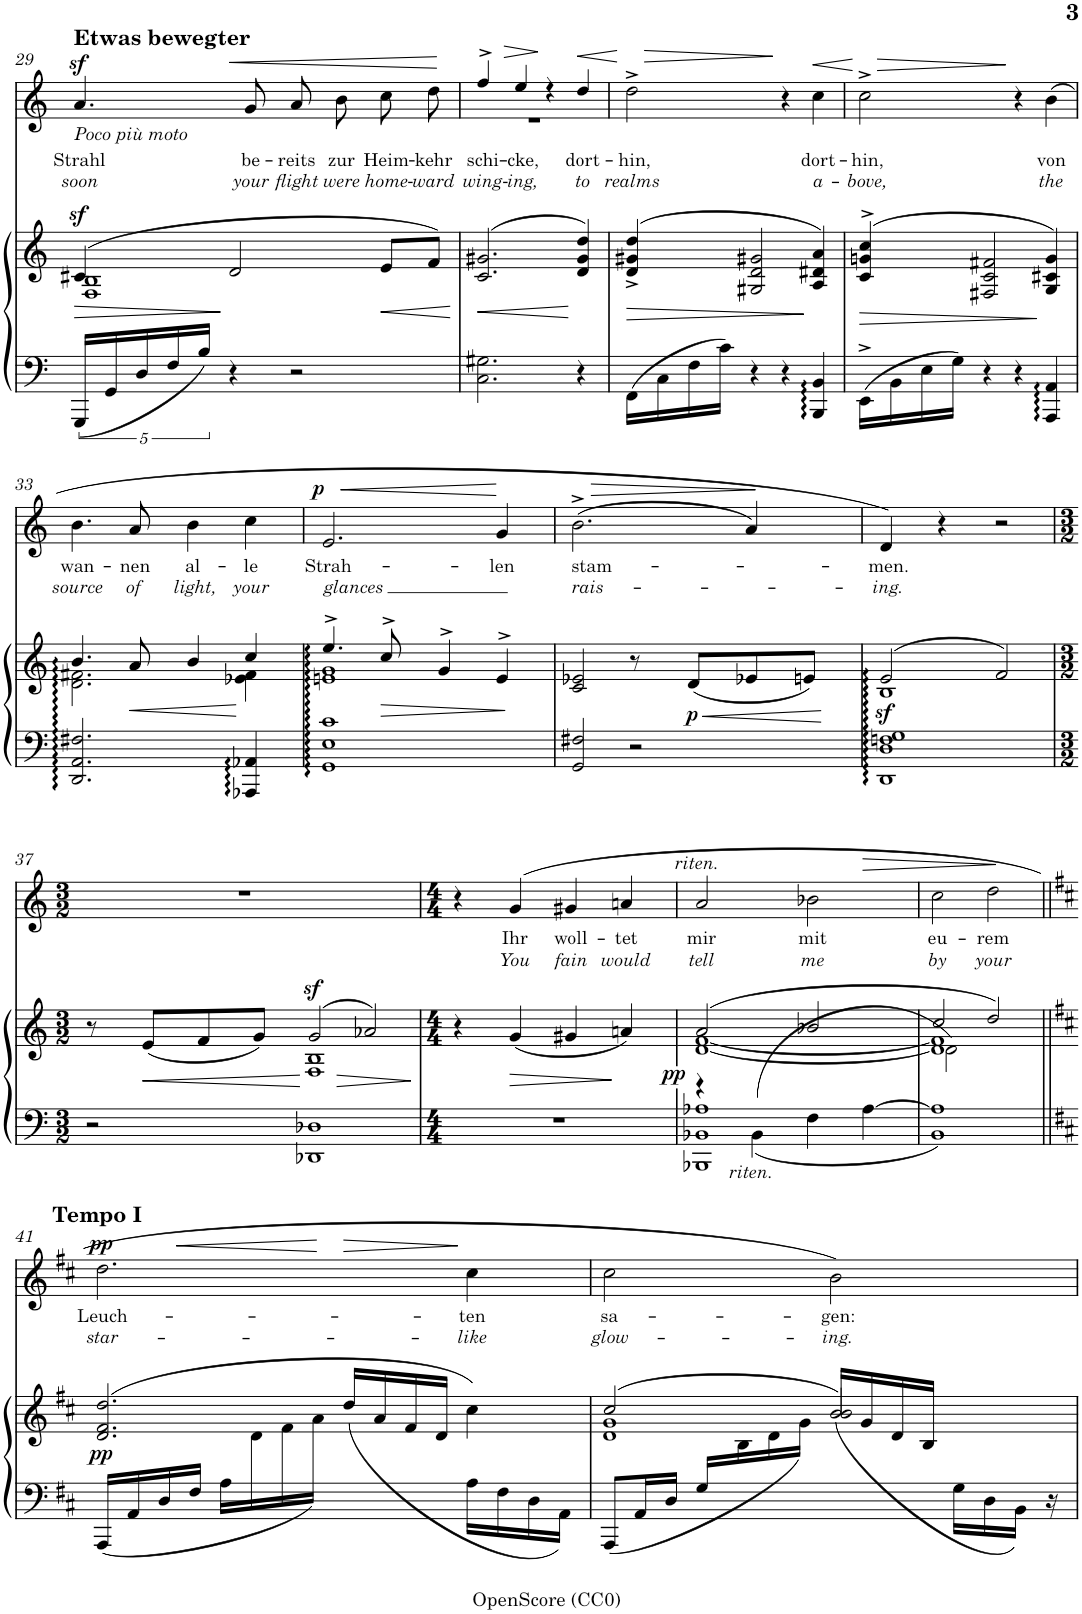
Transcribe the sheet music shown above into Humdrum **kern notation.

**kern	**kern	**dynam	**kern	**text	**text	**dynam
*part2	*part2	*part2	*part1	*part1	*part1	*part1
*staff3	*staff2	*staff2/3	*staff1	*staff1	*staff1	*staff1
*I"Piano	*	*	*I"Gesang Voice	*	*	*
*I'Pno	*	*	*	*	*	*
!!LO:PB:g=z
*clefF4	*clefG2	*	*clefG2	*	*	*
*k[]	*k[]	*	*k[]	*	*	*
*M4/4	*M4/4	*	*M4/4	*	*	*
=29	=29	=29	=29	=29	=29	=29
!	!	!	!LO:TX:a:B:t=Etwas bewegter	!	!	!
!	!	!	!LO:TX:b:i:t=Poco più moto	!	!	!
!	!	!LO:HP:b	!	!LO:LY:b	!LO:LY:b	!
*	*^	*	*^	*	*	*
!	!	!	!LO:DY:n=1:a	!	!	!	!	!LO:DY:a
20GGG/LL	(4c#X/	1F 1B	> sf	4.a/	4ryy	Strahl	soon	sf
20GG/	.	.	.	.	.	.	.	.
20D/	.	.	.	.	.	.	.	.
20F/	.	.	.	.	.	.	.	.
20B/JJ	.	.	.	.	.	.	.	.
!	!	!	!	!	!	!	!	!LO:HP:b
4r	2d/	.	.	.	4ryy	.	.	<
!	!	!	!	!	!	!LO:LY:b	!LO:LY:b	!
.	.	.	.	8g/	.	be-	your	.
!	!	!	!	!	!	!LO:LY:b	!LO:LY:b	!
2r	.	.	.	8a/L	2ryy	-reits	flight	.
!	!	!	!	!	!	!LO:LY:b	!LO:LY:b	!
.	.	.	.	8b/J	.	zur	were	.
!	!	!	!LO:HP:b	!	!	!LO:LY:b	!LO:LY:b	!
.	8e/L	.	<	8cc\L	.	Heim-	home-	.
!	!	!	!	!	!	!LO:LY:b	!LO:LY:b	!
.	8f/J)	.	.	8dd\J	.	-kehr	-ward	.
*	*v	*v	*	*	*	*	*	*
*	*	*	*v	*v	*	*	*
.	.	]	.	.	.	.
=30	=30	=30	=30	=30	=30	=30
!	!	!LO:HP:b	!	!LO:LY:b	!LO:LY:b	!LO:HP:b
*	*	*	*^	*	*	*
2.C\ 2.G#X\	(>2.c/ 2.g#X/	<	4ff^/	1r	schi-	wing-	>
!	!	!	!	!	!LO:LY:b	!LO:LY:b	!
.	.	.	4ee/	.	-cke,	-ing,	.
.	.	.	4r	.	.	.	[
!	!	!	!	!	!LO:LY:b	!LO:LY:b	!LO:HP:b
4r	4d/ 4g#/ 4dd/)	[	4dd/	.	dort-	to	<
*	*	*	*v	*v	*	*	*
.	.	.	.	.	.	]
=31	=31	=31	=31	=31	=31	=31
!	!	!LO:HP:b	!	!LO:LY:b	!LO:LY:b	!LO:HP:b
16FF\LL	(>4d/^< 4g#X/^< 4dd/^<	>	2dd^\	-hin,	realms	>
16C\	.	.	.	.	.	.
16F\	.	.	.	.	.	.
16c\JJ	.	.	.	.	.	.
4r	2G#X/ 2d/ 2g#X/	.	.	.	.	.
4r	.	.	4r	.	.	[
!	!	!	!	!LO:LY:b	!LO:LY:b	!LO:HP:b
4BBB/ 4BB/	4A/ 4d#X/ 4a/)	[	4cc\	dort-	a-	<
.	.	.	.	.	.	]
=32	=32	=32	=32	=32	=32	=32
!	!	!LO:HP:b	!	!LO:LY:b	!LO:LY:b	!LO:HP:b
16EE^>\LL	(>4c/^> 4gn/^> 4cc/^>	>	2cc^\	-hin,	-bove,	>
16BB\	.	.	.	.	.	.
16E\	.	.	.	.	.	.
16G\JJ	.	.	.	.	.	.
4r	2F#X/ 2c/ 2f#X/	.	.	.	.	.
4r	.	.	4r	.	.	[
!	!	!	!	!LO:LY:b	!LO:LY:b	!
4AAA/ 4AA/	4G/ 4c#X/ 4g/)	]	(4b\	von	the	.
!!LO:LB:g=z
=33	=33	=33	=33	=33	=33	=33
*	*^	*	*	*	*	*
!	!	!	!	!	!LO:LY:b	!LO:LY:b	!
2.DD/ 2.AA/ 2.F#X/	4.b/	2.d\ 2.f#X\	.	4.b\	wan-	source	.
!	!	!	!LO:HP:b	!	!LO:LY:b	!LO:LY:b	!
.	8a/	.	<	8a/	-nen	of	.
!	!	!	!	!	!LO:LY:b	!LO:LY:b	!
.	4b/	.	.	4b\	al-	light,	.
!	!	!	!	!	!LO:LY:b	!LO:LY:b	!
4AAA-X/ 4AA-X/	4cc/	4e-X\ 4f#\	]	4cc\	-le	your	.
=34	=34	=34	=34	=34	=34	=34	=34
!	!	!	!	!	!LO:LY:b	!LO:LY:b	!LO:HP:b
!	!	!	!	!	!	!	!LO:DY:n=1:a
1GG 1E 1c	4.ee^/	1en 1g	.	2.e/	Strah-	glances	< p
!	!	!	!LO:HP:b	!	!	!	!
.	8cc^/	.	>	.	.	.	.
.	4g^>/	.	.	.	.	.	.
!	!	!	!	!	!LO:LY:b	!	!
.	4e^>/	.	[	4g/	-len	.	]
*	*v	*v	*	*	*	*	*
=35	=35	=35	=35	=35	=35	=35
!	!	!	!	!LO:LY:b	!LO:LY:b	!LO:HP:b
2GG/ 2F#X/	2c/ 2e-X/	.	(2.b^\	stam-	rais-	>
2r	8r	.	.	.	.	.
!	!	!LO:HP:b	!	!	!	!
!	!	!LO:DY:n=1:b	!	!	!	!
.	(8d/L	< p	.	.	.	.
.	8e-X/	.	4a/)	.	.	[
.	8en/J)	]	.	.	.	.
=36	=36	=36	=36	=36	=36	=36
*	*^	*	*	*	*	*
!	!	!	!LO:DY:b	!	!LO:LY:b	!LO:LY:b	!
1DD 1D 1Fn 1G	(>2e/	1B	sf	4d/)	-men.	-ing.	.
.	.	.	.	4r	.	.	.
.	2f/)	.	.	2r	.	.	.
*	*v	*v	*	*	*	*	*
!!LO:LB:g=z
=37	=37	=37	=37	=37	=37	=37
*M3/2	*M3/2	*	*M3/2	*	*	*
*	*^	*	*	*	*	*
*	*	*^	*	*	*	*	*
2r	8r	2ryy	2ryy	.	1.r	.	.	.
!	!	!	!	!LO:HP:b	!	!	!	!
.	(<8e/L	.	.	<	.	.	.	.
.	8f/	.	.	.	.	.	.	.
.	8g/J)	.	.	.	.	.	.	.
!	!	!	!	!LO:DY:n=1:a	!	!	!	!
1DD-X 1D-X	(>2g/	1F 1B	4ryy	[ sf	.	.	.	.
!	!	!	!	!LO:HP:b	!	!	!	!
.	.	.	4ryy	>	.	.	.	.
.	2a-X/)	.	2ryy	.	.	.	.	.
*	*v	*v	*v	*	*	*	*	*
.	.	[	.	.	.	.
=38	=38	=38	=38	=38	=38	=38
*M4/4	*M4/4	*	*M4/4	*	*	*
1r	4r	.	4r	.	.	.
!	!	!	!	!LO:LY:b	!LO:LY:b	!
.	(4g/	.	(4g/	Ihr	You	.
!	!	!	!	!LO:LY:b	!LO:LY:b	!
.	4g#X/	.	4g#X/	woll-	fain	.
!	!	!	!	!LO:LY:b	!LO:LY:b	!
.	4an/)	]	4an/	-tet	would	.
=39	=39	=39	=39	=39	=39	=39
*^	*^	*	*	*	*	*
!	!	!	!	!	!LO:TX:a:i:t=riten.	!	!	!
!	!	!	!	!LO:DY:b	!	!LO:LY:b	!LO:LY:b	!
*	*	*	*	*	*^	*	*	*
4r	1BBB-X 1BB-X 1A-X	(2a/	[1d [1f	pp	2a/	2ryy	mir	tell	.
!LO:TX:b:i:t=riten.	!	!	!	!	!	!	!	!	!
(>4BB-\	.	.	.	.	.	.	.	.	.
!	!	!	!	!	!	!	!LO:LY:b	!LO:LY:b	!
4F\	.	2b-X/	.	.	2b-X\	4ryy	mit	me	.
!	!	!	!	!	!	!	!	!	!LO:HP:b
[>4A-\	.	.	.	.	.	4ryy	.	.	>
*v	*v	*	*	*	*	*	*	*	*
=40	=40	=40	=40	=40	=40	=40	=40	=40
*	*	*^	*	*	*	*	*	*
!	!	!	!	!	!	!	!LO:LY:b	!LO:LY:b	!
*	*	*	*	*	*v	*v	*	*	*
1BB 1A-]	2cc/	1d] 1f]	2d\)	.	2cc\	eu-	by	.
!	!	!	!	!	!	!LO:LY:b	!LO:LY:b	!
.	2dd/)	.	2ryy	.	2dd\	-rem	your	.
*	*v	*v	*v	*	*	*	*	*
.	.	.	.	.	.	]
!!LO:LB:g=z
=41||	=41||	=41||	=41||	=41||	=41||	=41||
*k[f#c#]	*k[f#c#]	*	*k[f#c#]	*	*	*
*	*^	*	*	*	*	*
!	!	!	!	!LO:TX:a:B:t=Tempo I	!	!	!
!	!	!	!LO:DY:b	!	!LO:LY:b	!LO:LY:b	!LO:DY:a
*	*	*	*	*^	*	*	*
(<16AAA/LL	(2.d/ 2.f#/ 2.dd/	16ryy	pp	2.dd\	8ryy	Leuch-	star-	pp
*	*v	*v	*	*	*	*	*	*
16AA/	.	.	.	.	.	.	.
!	!	!	!	!	!	!	!LO:HP:b
16D/	.	.	.	8ryy	.	.	<
16F#/JJ	.	.	.	.	.	.	.
16A\LL	.	.	.	8ryy	.	.	.
*	*^	*	*	*	*	*	*
4..ryy	.	16d\	.	.	.	.	.	.
.	.	16f#\	.	.	8ryy	.	.	.
.	.	16a\JJ)	.	.	.	.	.	.
.	.	(<16dd/LL	.	.	8ryy	.	.	[
.	.	16a/	.	.	.	.	.	.
.	.	16f#/	.	.	8ryy	.	.	.
.	.	16d/JJ	.	.	.	.	.	.
!	!	!	!	!	!	!LO:LY:b	!LO:LY:b	!
16A\LL	4cc#\)	4ryy	.	4cc#\	4ryy	-ten	-like	]
16F#\	.	.	.	.	.	.	.	.
16D\	.	.	.	.	.	.	.	.
16AA\JJ)	.	.	.	.	.	.	.	.
*	*	*	*	*v	*v	*	*	*
=42	=42	=42	=42	=42	=42	=42	=42
*	*	*^	*	*	*	*	*
!	!	!	!	!	!	!LO:LY:b	!LO:LY:b	!
(<8AAA/L	(2cc#/	1d 1g	16ryy	.	2cc#\	sa-	glow-	.
*	*	*v	*v	*	*	*	*	*
16AA/L	.	.	.	.	.	.	.
16D/JJ	.	.	.	.	.	.	.
16G/LL	.	.	.	.	.	.	.
*	*	*^	*	*	*	*	*
4..ryy	.	.	16B\	.	.	.	.	.
.	.	.	16d\	.	.	.	.	.
.	.	.	16g\JJ)	.	.	.	.	.
!	!LO:N:head=open	!	!LO:N:head=open	!	!	!LO:LY:b	!LO:LY:b	!
.	2b/)	.	(<16b/LL	.	2b\)	-gen:	-ing.	.
.	.	.	16g/	.	.	.	.	.
.	.	.	16d/	.	.	.	.	.
.	.	.	16B/JJ	.	.	.	.	.
16G\LL	.	.	4ryy	.	.	.	.	.
16D\	.	.	.	.	.	.	.	.
16BB\JJ)	.	.	.	.	.	.	.	.
16r	.	.	.	.	.	.	.	.
*	*v	*v	*v	*	*	*	*	*
=	=	=	=	=	=	=
*-	*-	*-	*-	*-	*-	*-
